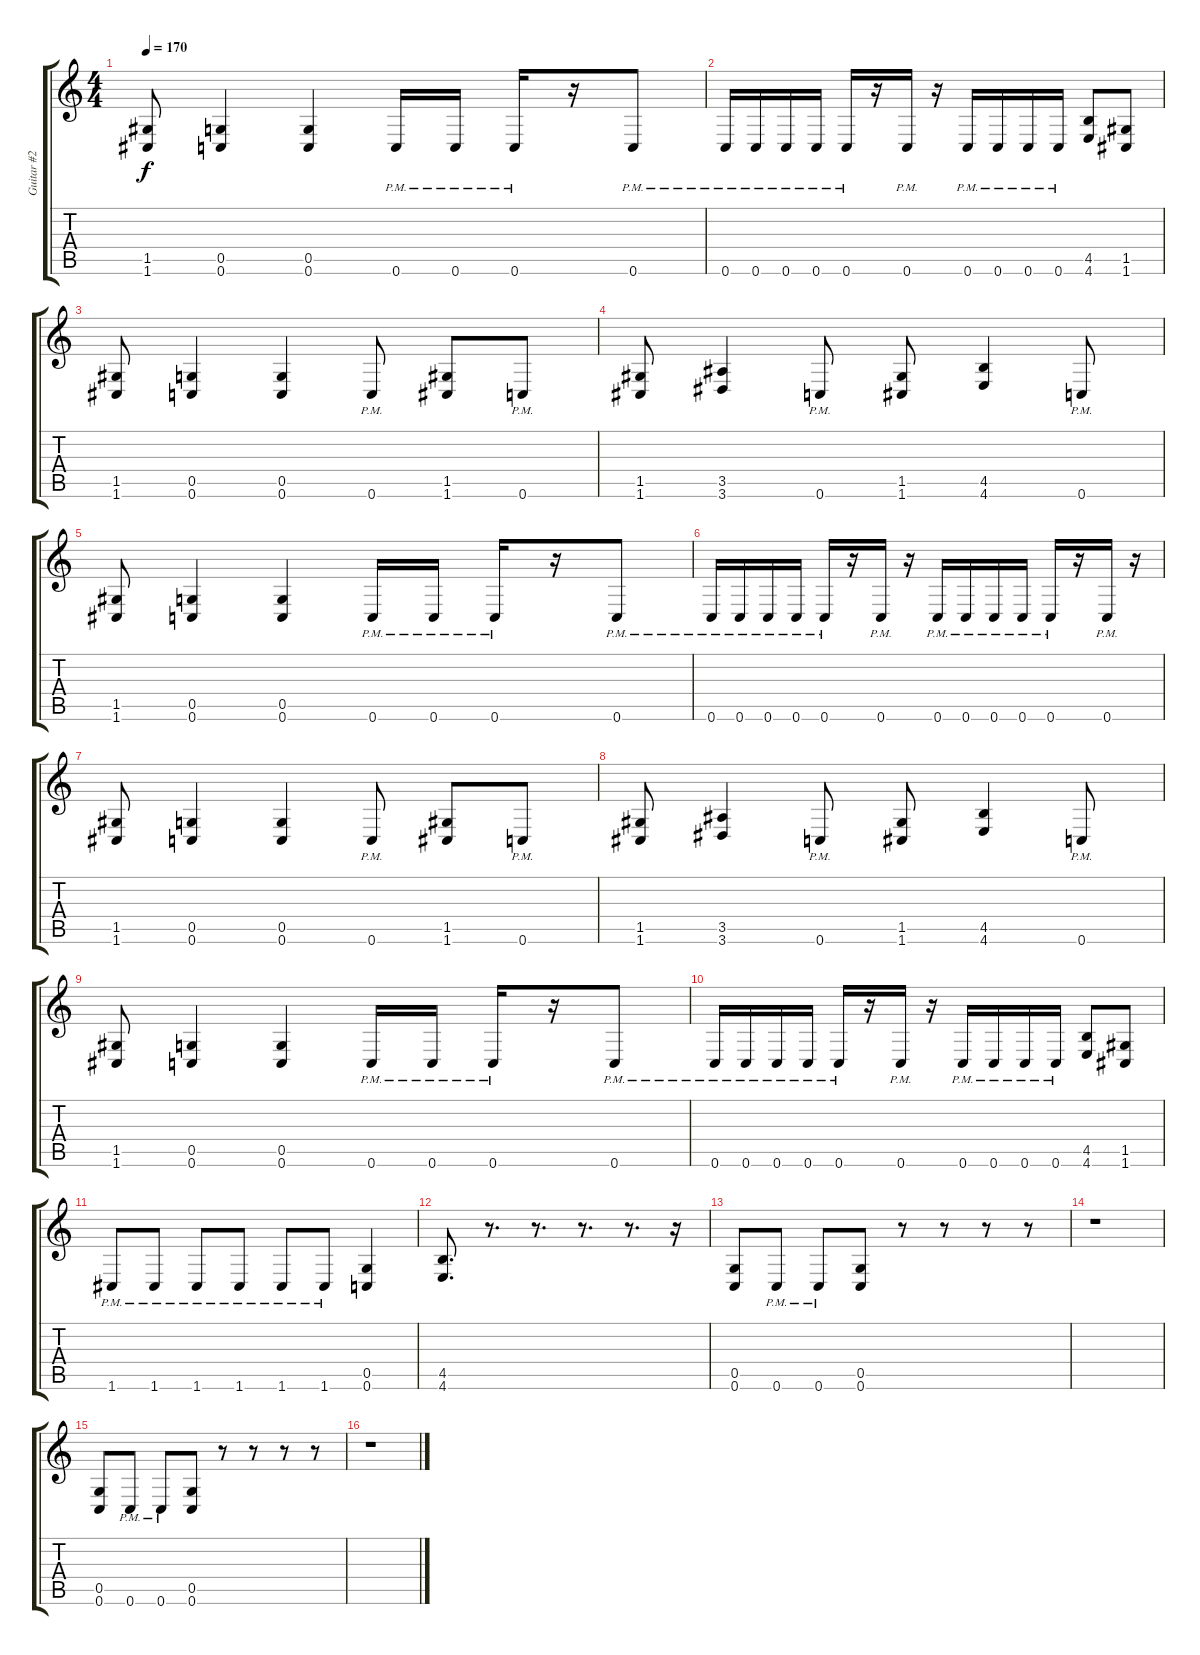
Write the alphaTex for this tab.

\track ("Guitar #2 [Earl Pitts]" "Guitar #2 ") {instrument distortionguitar}
\staff {score tabs}
\tuning (D4 A3 F3 C3 G2 C2) {hide}
\ts (4 4)
\tempo 170
\clef g2
\ks c
(1.5 1.6).8{dy f} (0.5 0.6).4 (0.5 0.6).4 0.6{pm}.16 0.6{pm}.16 0.6{pm}.16 r.16 0.6{pm}.8 |
0.6{pm}.16 0.6{pm}.16 0.6{pm}.16 0.6{pm}.16 0.6{pm}.16 r.16 0.6{pm}.16 r.16 0.6{pm}.16 0.6{pm}.16 0.6{pm}.16 0.6{pm}.16 (4.5 4.6).8 (1.5 1.6).8 |
(1.5 1.6).8 (0.5 0.6).4 (0.5 0.6).4 0.6{pm}.8 (1.5 1.6).8 0.6{pm}.8 |
(1.5 1.6).8 (3.5 3.6).4 0.6{pm}.8 (1.5 1.6).8 (4.5 4.6).4 0.6{pm}.8 |
(1.5 1.6).8 (0.5 0.6).4 (0.5 0.6).4 0.6{pm}.16 0.6{pm}.16 0.6{pm}.16 r.16 0.6{pm}.8 |
0.6{pm}.16 0.6{pm}.16 0.6{pm}.16 0.6{pm}.16 0.6{pm}.16 r.16 0.6{pm}.16 r.16 0.6{pm}.16 0.6{pm}.16 0.6{pm}.16 0.6{pm}.16 0.6{pm}.16 r.16 0.6{pm}.16 r.16 |
(1.5 1.6).8 (0.5 0.6).4 (0.5 0.6).4 0.6{pm}.8 (1.5 1.6).8 0.6{pm}.8 |
(1.5 1.6).8 (3.5 3.6).4 0.6{pm}.8 (1.5 1.6).8 (4.5 4.6).4 0.6{pm}.8 |
(1.5 1.6).8 (0.5 0.6).4 (0.5 0.6).4 0.6{pm}.16 0.6{pm}.16 0.6{pm}.16 r.16 0.6{pm}.8 |
0.6{pm}.16 0.6{pm}.16 0.6{pm}.16 0.6{pm}.16 0.6{pm}.16 r.16 0.6{pm}.16 r.16 0.6{pm}.16 0.6{pm}.16 0.6{pm}.16 0.6{pm}.16 (4.5 4.6).8 (1.5 1.6).8 |
1.6{pm}.8 1.6{pm}.8 1.6{pm}.8 1.6{pm}.8 1.6{pm}.8 1.6{pm}.8 (0.5 0.6).4 |
(4.5 4.6).8{d} r.8{d} r.8{d} r.8{d} r.8{d} r.16 |
(0.5 0.6).8 0.6{pm}.8 0.6{pm}.8 (0.5 0.6).8 r.8 r.8 r.8 r.8 |
r.1 |
(0.5 0.6).8 0.6{pm}.8 0.6{pm}.8 (0.5 0.6).8 r.8 r.8 r.8 r.8 |
r.1
